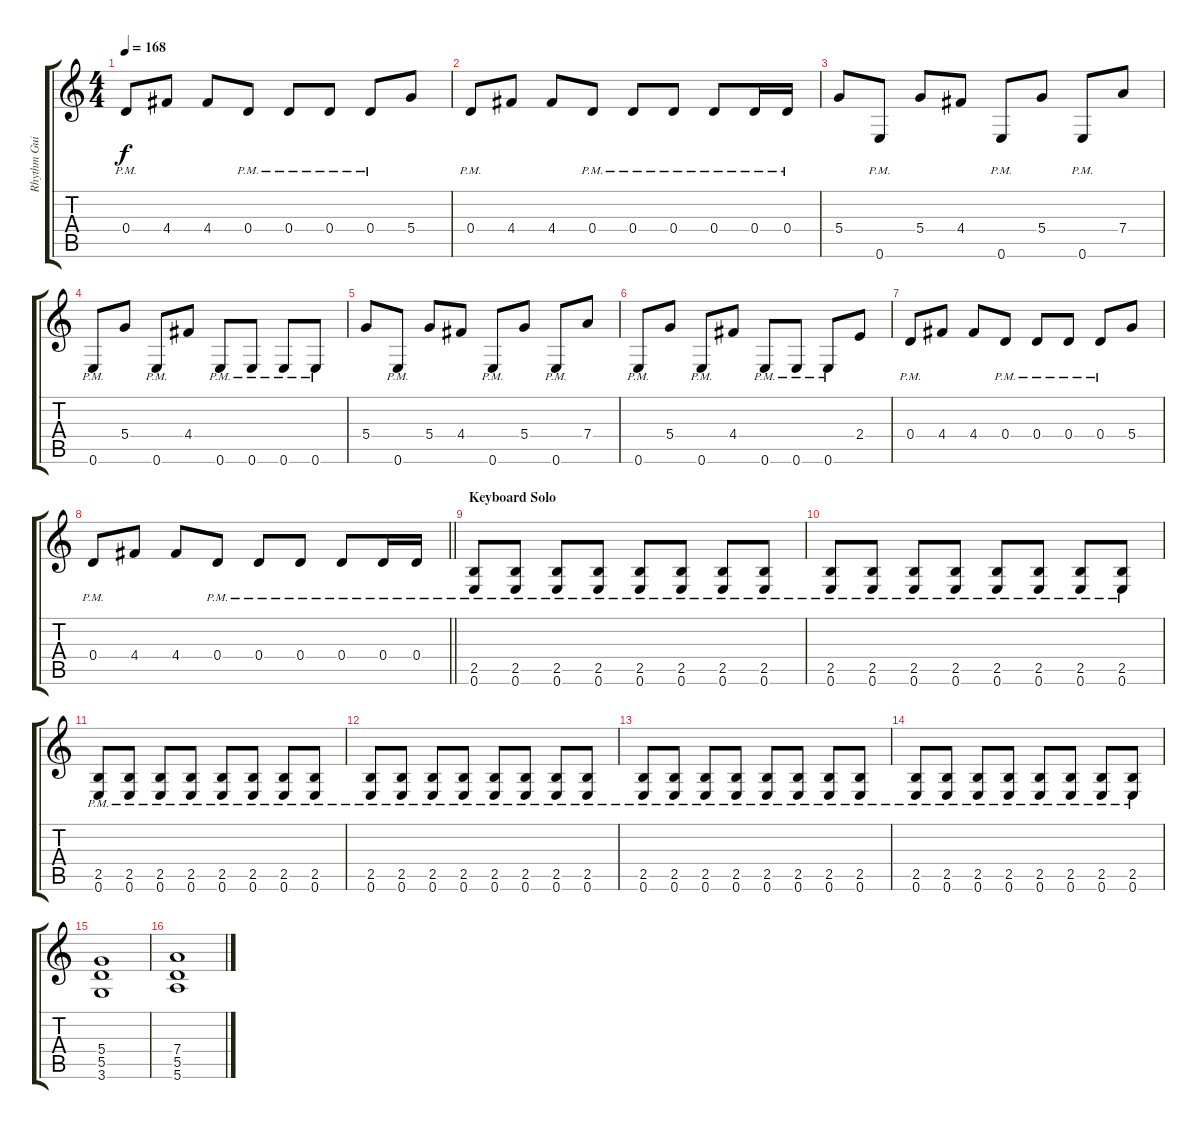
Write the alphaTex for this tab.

\track ("Rhythm Guitar I" "Rhythm Gui") {instrument overdrivenguitar}
\staff {score tabs}
\tuning (E4 B3 G3 D3 A2 E2) {hide}
\ts (4 4)
\tempo 168
\clef g2
\ks c
0.4{pm}.8{dy f} 4.4.8 4.4.8 0.4{pm}.8 0.4{pm}.8 0.4{pm}.8 0.4{pm}.8 5.4.8 |
0.4{pm}.8 4.4.8 4.4.8 0.4{pm}.8 0.4{pm}.8 0.4{pm}.8 0.4{pm}.8 0.4{pm}.16 0.4{pm}.16 |
5.4.8 0.6{pm}.8 5.4.8 4.4.8 0.6{pm}.8 5.4.8 0.6{pm}.8 7.4.8 |
0.6{pm}.8 5.4.8 0.6{pm}.8 4.4.8 0.6{pm}.8 0.6{pm}.8 0.6{pm}.8 0.6{pm}.8 |
5.4.8 0.6{pm}.8 5.4.8 4.4.8 0.6{pm}.8 5.4.8 0.6{pm}.8 7.4.8 |
0.6{pm}.8 5.4.8 0.6{pm}.8 4.4.8 0.6{pm}.8 0.6{pm}.8 0.6{pm}.8 2.4.8 |
0.4{pm}.8 4.4.8 4.4.8 0.4{pm}.8 0.4{pm}.8 0.4{pm}.8 0.4{pm}.8 5.4.8 |
\barLineRight lightlight
0.4{pm}.8 4.4.8 4.4.8 0.4{pm}.8 0.4{pm}.8 0.4{pm}.8 0.4{pm}.8 0.4{pm}.16 0.4{pm}.16 |
\section ("" "Keyboard Solo")
(2.5{pm} 0.6{pm}).8 (2.5{pm} 0.6{pm}).8 (2.5{pm} 0.6{pm}).8 (2.5{pm} 0.6{pm}).8 (2.5{pm} 0.6{pm}).8 (2.5{pm} 0.6{pm}).8 (2.5{pm} 0.6{pm}).8 (2.5{pm} 0.6{pm}).8 |
(2.5{pm} 0.6{pm}).8 (2.5{pm} 0.6{pm}).8 (2.5{pm} 0.6{pm}).8 (2.5{pm} 0.6{pm}).8 (2.5{pm} 0.6{pm}).8 (2.5{pm} 0.6{pm}).8 (2.5{pm} 0.6{pm}).8 (2.5{pm} 0.6{pm}).8 |
(2.5{pm} 0.6{pm}).8 (2.5{pm} 0.6{pm}).8 (2.5{pm} 0.6{pm}).8 (2.5{pm} 0.6{pm}).8 (2.5{pm} 0.6{pm}).8 (2.5{pm} 0.6{pm}).8 (2.5{pm} 0.6{pm}).8 (2.5{pm} 0.6{pm}).8 |
(2.5{pm} 0.6{pm}).8 (2.5{pm} 0.6{pm}).8 (2.5{pm} 0.6{pm}).8 (2.5{pm} 0.6{pm}).8 (2.5{pm} 0.6{pm}).8 (2.5{pm} 0.6{pm}).8 (2.5{pm} 0.6{pm}).8 (2.5{pm} 0.6{pm}).8 |
(2.5{pm} 0.6{pm}).8 (2.5{pm} 0.6{pm}).8 (2.5{pm} 0.6{pm}).8 (2.5{pm} 0.6{pm}).8 (2.5{pm} 0.6{pm}).8 (2.5{pm} 0.6{pm}).8 (2.5{pm} 0.6{pm}).8 (2.5{pm} 0.6{pm}).8 |
(2.5{pm} 0.6{pm}).8 (2.5{pm} 0.6{pm}).8 (2.5{pm} 0.6{pm}).8 (2.5{pm} 0.6{pm}).8 (2.5{pm} 0.6{pm}).8 (2.5{pm} 0.6{pm}).8 (2.5{pm} 0.6{pm}).8 (2.5{pm} 0.6{pm}).8 |
(5.4 5.5 3.6).1 |
(7.4 5.5 5.6).1
